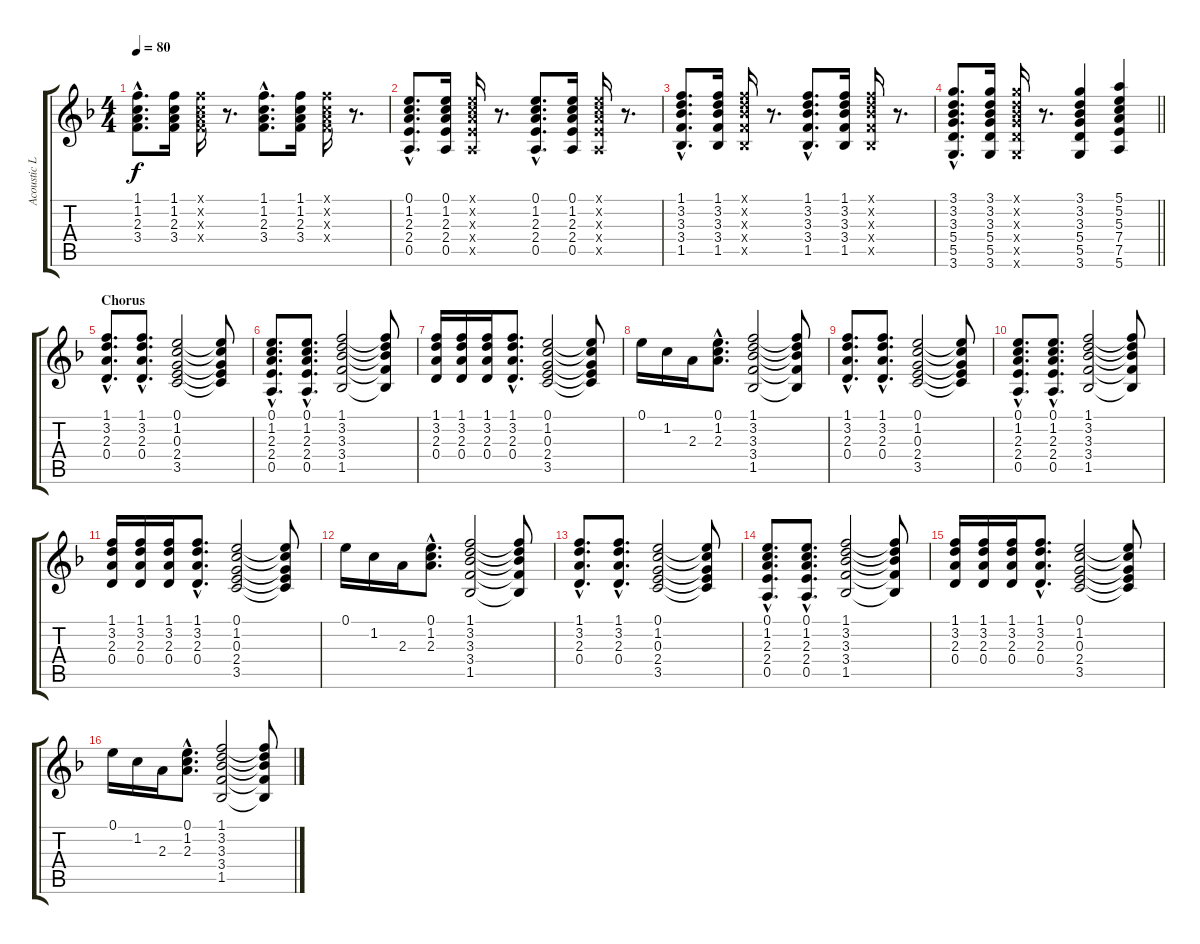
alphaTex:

\track ("Acoustic Left" "Acoustic L") {instrument acousticguitarsteel}
\staff {score tabs}
\tuning (E4 B3 G3 D3 A2 E2) {hide}
\ts (4 4)
\tempo 80
\clef g2
\ks f
(1.1{hac} 1.2{hac} 2.3{hac} 3.4{hac}).8{d dy f} (1.1 1.2 2.3 3.4).16 (1.1{x} 1.2{x} 2.3{x} 3.4{x}).16 r.8{d} (1.1{hac} 1.2{hac} 2.3{hac} 3.4{hac}).8{d} (1.1 1.2 2.3 3.4).16 (1.1{x} 1.2{x} 2.3{x} 3.4{x}).16 r.8{d} |
(0.1{hac} 1.2{hac} 2.3{hac} 2.4{hac} 0.5{hac}).8{d} (0.1 1.2 2.3 2.4 0.5).16 (0.1{x} 1.2{x} 2.3{x} 2.4{x} 0.5{x}).16 r.8{d} (0.1{hac} 1.2{hac} 2.3{hac} 2.4{hac} 0.5{hac}).8{d} (0.1 1.2 2.3 2.4 0.5).16 (0.1{x} 1.2{x} 2.3{x} 2.4{x} 0.5{x}).16 r.8{d} |
(1.1{hac} 3.2{hac} 3.3{hac} 3.4{hac} 1.5{hac}).8{d} (1.1 3.2 3.3 3.4 1.5).16 (1.1{x} 3.2{x} 3.3{x} 3.4{x} 1.5{x}).16 r.8{d} (1.1{hac} 3.2{hac} 3.3{hac} 3.4{hac} 1.5{hac}).8{d} (1.1 3.2 3.3 3.4 1.5).16 (1.1{x} 3.2{x} 3.3{x} 3.4{x} 1.5{x}).16 r.8{d} |
\barLineRight lightlight
(3.1{hac} 3.2{hac} 3.3{hac} 5.4{hac} 5.5{hac} 3.6{hac}).8{d} (3.1 3.2 3.3 5.4 5.5 3.6).16 (3.1{x} 3.2{x} 3.3{x} 5.4{x} 5.5{x} 3.6{x}).16 r.8{d} (3.1 3.2 3.3 5.4 5.5 3.6).4 (5.1 5.2 5.3 7.4 7.5 5.6).4 |
\section ("" "Chorus")
(1.1{hac} 3.2{hac} 2.3{hac} 0.4{hac}).8{d} (1.1{hac} 3.2{hac} 2.3{hac} 0.4{hac}).8{d} (0.1 1.2 0.3 2.4 3.5).2 (0.1{t} 1.2{t} 0.3{t} 2.4{t} 3.5{t}).8 |
(0.1{hac} 1.2{hac} 2.3{hac} 2.4{hac} 0.5{hac}).8{d} (0.1{hac} 1.2{hac} 2.3{hac} 2.4{hac} 0.5{hac}).8{d} (1.1 3.2 3.3 3.4 1.5).2 (1.1{t} 3.2{t} 3.3{t} 3.4{t} 1.5{t}).8 |
(1.1 3.2 2.3 0.4).16 (1.1 3.2 2.3 0.4).16 (1.1 3.2 2.3 0.4).16 (1.1{hac} 3.2{hac} 2.3{hac} 0.4{hac}).8{d} (0.1 1.2 0.3 2.4 3.5).2 (0.1{t} 1.2{t} 0.3{t} 2.4{t} 3.5{t}).8 |
0.1.16 1.2.16 2.3.16 (0.1{hac} 1.2{hac} 2.3{hac}).8{d} (1.1 3.2 3.3 3.4 1.5).2 (1.1{t} 3.2{t} 3.3{t} 3.4{t} 1.5{t}).8 |
(1.1{hac} 3.2{hac} 2.3{hac} 0.4{hac}).8{d} (1.1{hac} 3.2{hac} 2.3{hac} 0.4{hac}).8{d} (0.1 1.2 0.3 2.4 3.5).2 (0.1{t} 1.2{t} 0.3{t} 2.4{t} 3.5{t}).8 |
(0.1{hac} 1.2{hac} 2.3{hac} 2.4{hac} 0.5{hac}).8{d} (0.1{hac} 1.2{hac} 2.3{hac} 2.4{hac} 0.5{hac}).8{d} (1.1 3.2 3.3 3.4 1.5).2 (1.1{t} 3.2{t} 3.3{t} 3.4{t} 1.5{t}).8 |
(1.1 3.2 2.3 0.4).16 (1.1 3.2 2.3 0.4).16 (1.1 3.2 2.3 0.4).16 (1.1{hac} 3.2{hac} 2.3{hac} 0.4{hac}).8{d} (0.1 1.2 0.3 2.4 3.5).2 (0.1{t} 1.2{t} 0.3{t} 2.4{t} 3.5{t}).8 |
0.1.16 1.2.16 2.3.16 (0.1{hac} 1.2{hac} 2.3{hac}).8{d} (1.1 3.2 3.3 3.4 1.5).2 (1.1{t} 3.2{t} 3.3{t} 3.4{t} 1.5{t}).8 |
(1.1{hac} 3.2{hac} 2.3{hac} 0.4{hac}).8{d} (1.1{hac} 3.2{hac} 2.3{hac} 0.4{hac}).8{d} (0.1 1.2 0.3 2.4 3.5).2 (0.1{t} 1.2{t} 0.3{t} 2.4{t} 3.5{t}).8 |
(0.1{hac} 1.2{hac} 2.3{hac} 2.4{hac} 0.5{hac}).8{d} (0.1{hac} 1.2{hac} 2.3{hac} 2.4{hac} 0.5{hac}).8{d} (1.1 3.2 3.3 3.4 1.5).2 (1.1{t} 3.2{t} 3.3{t} 3.4{t} 1.5{t}).8 |
(1.1 3.2 2.3 0.4).16 (1.1 3.2 2.3 0.4).16 (1.1 3.2 2.3 0.4).16 (1.1{hac} 3.2{hac} 2.3{hac} 0.4{hac}).8{d} (0.1 1.2 0.3 2.4 3.5).2 (0.1{t} 1.2{t} 0.3{t} 2.4{t} 3.5{t}).8 |
0.1.16 1.2.16 2.3.16 (0.1{hac} 1.2{hac} 2.3{hac}).8{d} (1.1 3.2 3.3 3.4 1.5).2 (1.1{t} 3.2{t} 3.3{t} 3.4{t} 1.5{t}).8
